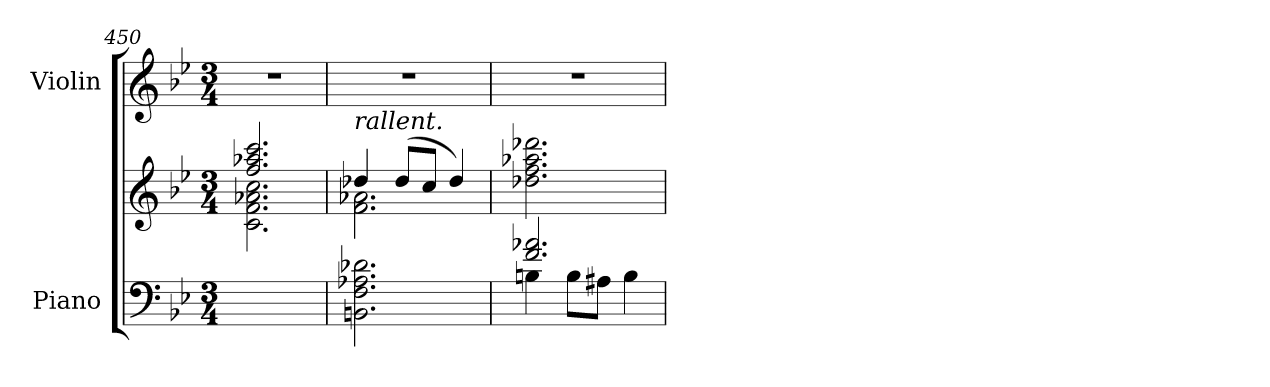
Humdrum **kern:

**kern	**kern	**kern
*part2	*part2	*part1
*staff3	*staff2	*staff1
*I"Piano	*	*I"Violin
*I'Pno.	*	*I'Vln.
*clefF4	*clefG2	*clefG2
*k[b-e-]	*k[b-e-]	*k[b-e-]
*M3/4	*M3/4	*M3/4
=450	=450	=450
*	*^	*
2.ryy	2.ff/ 2.aa-X/ 2.ccc/	2.c\ 2.f\ 2.a-X\ 2.cc\	2.r
=451	=451	=451	=451
*	*	*	*MM66
!	!LO:TX:a:i:t=rallent.	!	!
2.BBn\ 2.F\ 2.A-X\ 2.d-X\	4dd-X/	2.f\ 2.a-X\	2.r
.	(8dd-/L	.	.
.	8cc/J	.	.
.	4dd-/)	.	.
*	*v	*v	*
!!LO:LB:g=z
=452	=452	=452
*^	*	*
2.f/ 2.a-X/	4Bn\	2.dd-X\ 2.ff\ 2.aa-X\ 2.ddd-X\	2.r
.	8B\L	.	.
.	8A#X\J	.	.
.	4B\	.	.
*v	*v	*	*
=	=	=
*-	*-	*-
